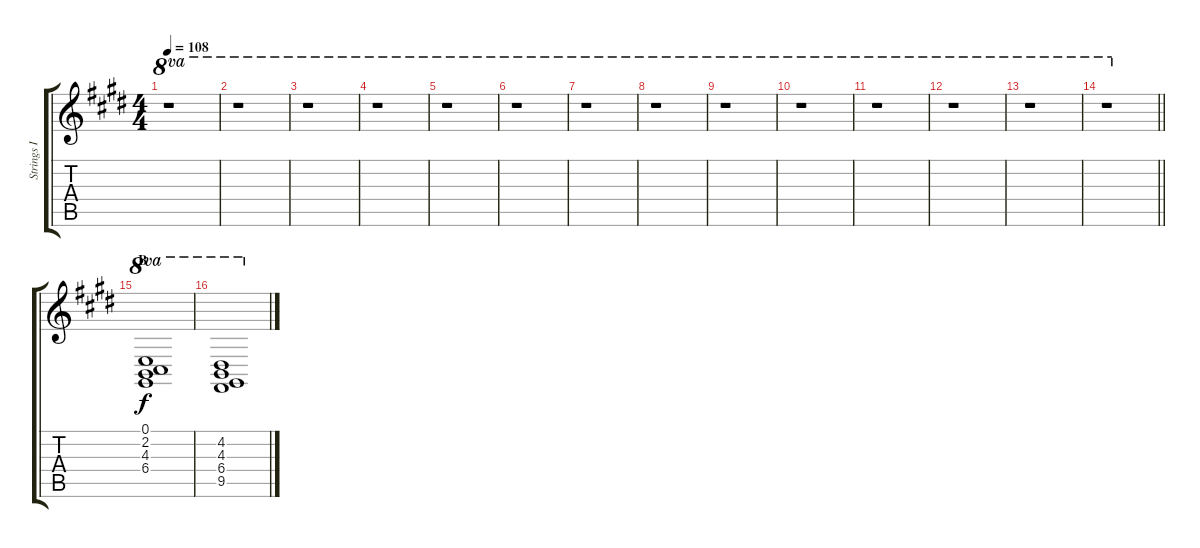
\track ("Strings I" "Strings I") {instrument stringensemble1}
\staff {score tabs}
\tuning (E4 B3 G3 D3 A2 E2) {hide}
\ts (4 4)
\tempo 108
\clef g2
\ks e
r.1{ot 8va dy f} |
r.1{ot 8va} |
r.1{ot 8va} |
r.1{ot 8va} |
r.1{ot 8va} |
r.1{ot 8va} |
r.1{ot 8va} |
r.1{ot 8va} |
r.1{ot 8va} |
r.1{ot 8va} |
r.1{ot 8va} |
r.1{ot 8va} |
r.1{ot 8va} |
\barLineRight lightlight
r.1{ot 8va} |
\section ("" "B")
(0.1 2.2 4.3 6.4).1{ot 8va} |
(4.2 4.3 6.4 9.5).1{ot 8va}
